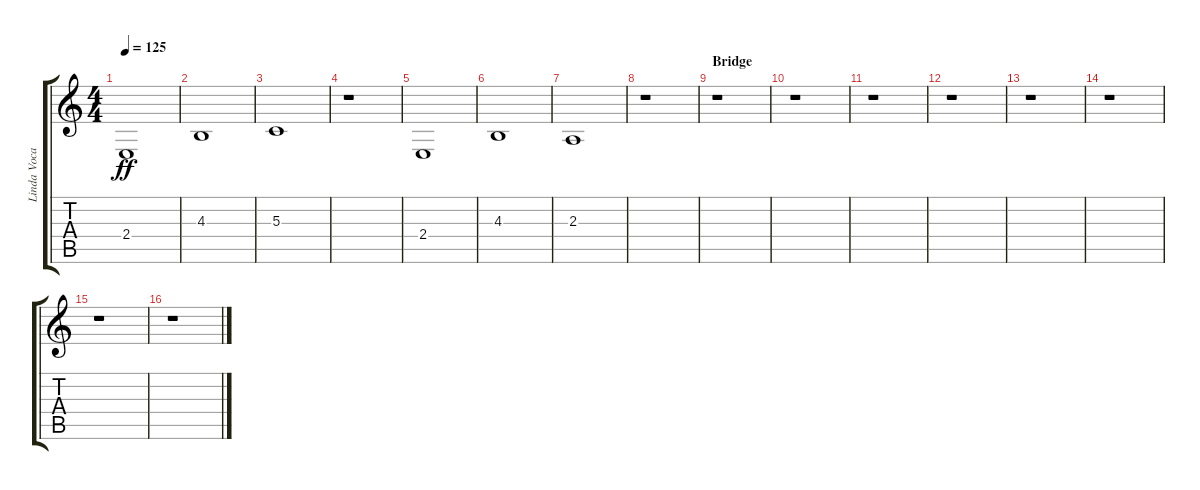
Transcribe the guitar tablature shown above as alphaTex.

\track ("Linda Vocal" "Linda Voca") {instrument choiraahs}
\staff {score tabs}
\tuning (E4 B3 G3 D3 A2 E2) {hide}
\ts (4 4)
\tempo 125
\clef g2
\ks c
2.4.1{dy ff} |
4.3.1 |
5.3.1 |
r.1 |
2.4.1 |
4.3.1 |
2.3.1 |
r.1 |
\section ("" "Bridge")
r.1 |
r.1 |
r.1 |
r.1 |
r.1 |
r.1 |
r.1 |
r.1
